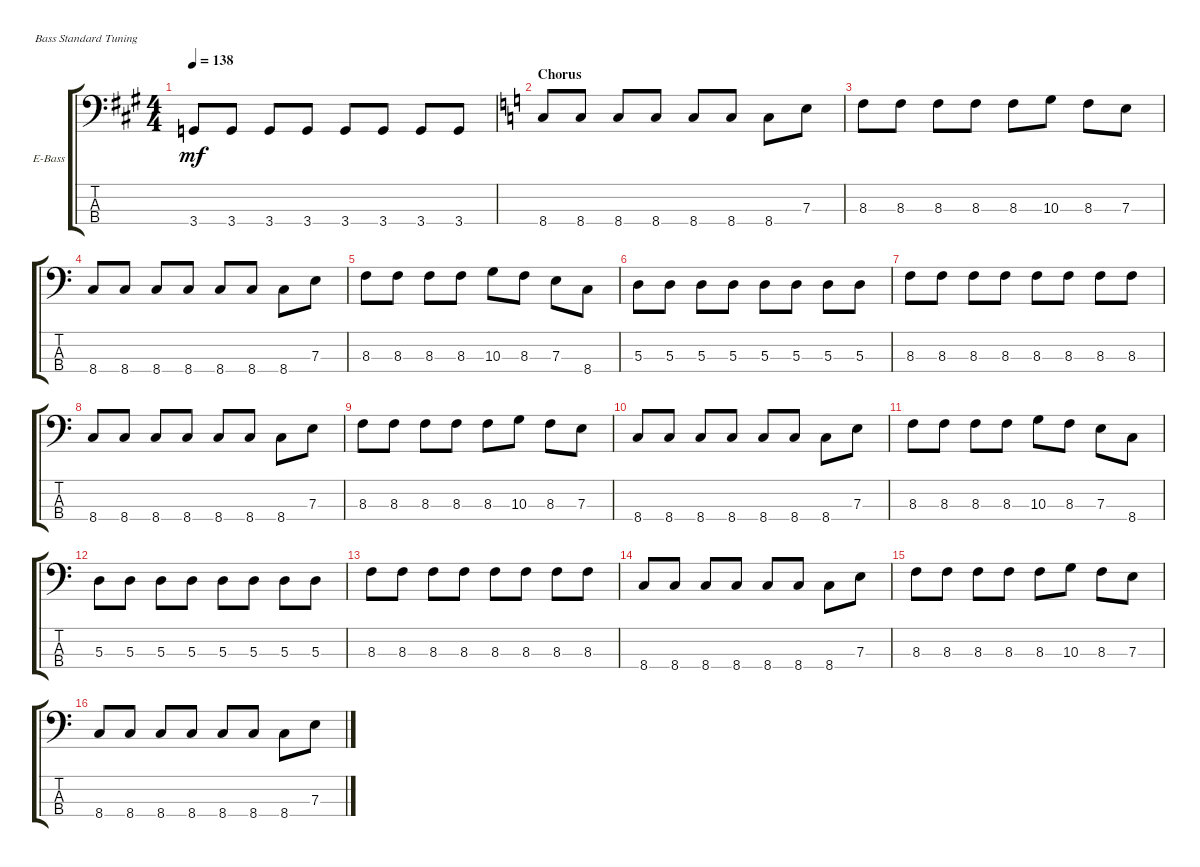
\defaultSystemsLayout 4
\bracketExtendMode groupsimilarinstruments
\firstSystemTrackNameOrientation horizontal
\otherSystemsTrackNameOrientation horizontal
\track ("Electric Bass" "E-Bass") {instrument distortionguitar}
\staff {score tabs}
\tuning (G2 D2 A1 E1)
\ts (4 4)
\tempo 138
\clef f4
\ks a
3.4.8{dy mf} 3.4.8 3.4.8 3.4.8 3.4.8 3.4.8 3.4.8 3.4.8 |
\section ("" "Chorus")
\scale
0.333333
\ks c
8.4.8 8.4.8 8.4.8 8.4.8 8.4.8 8.4.8 8.4.8 7.3.8 |
\scale
0.333333 8.3.8 8.3.8 8.3.8 8.3.8 8.3.8 10.3.8 8.3.8 7.3.8 |
\scale
0.333333 8.4.8 8.4.8 8.4.8 8.4.8 8.4.8 8.4.8 8.4.8 7.3.8 |
\scale
0.333333 8.3.8 8.3.8 8.3.8 8.3.8 10.3.8 8.3.8 7.3.8 8.4.8 |
\scale
0.333333 5.3.8 5.3.8 5.3.8 5.3.8 5.3.8 5.3.8 5.3.8 5.3.8 |
\scale
0.333333 8.3.8 8.3.8 8.3.8 8.3.8 8.3.8 8.3.8 8.3.8 8.3.8 |
\scale
0.333333 8.4.8 8.4.8 8.4.8 8.4.8 8.4.8 8.4.8 8.4.8 7.3.8 |
\scale
0.333333 8.3.8 8.3.8 8.3.8 8.3.8 8.3.8 10.3.8 8.3.8 7.3.8 |
\scale
0.333333 8.4.8 8.4.8 8.4.8 8.4.8 8.4.8 8.4.8 8.4.8 7.3.8 |
\scale
0.333333 8.3.8 8.3.8 8.3.8 8.3.8 10.3.8 8.3.8 7.3.8 8.4.8 |
\scale
0.333333 5.3.8 5.3.8 5.3.8 5.3.8 5.3.8 5.3.8 5.3.8 5.3.8 |
\scale
0.333333 8.3.8 8.3.8 8.3.8 8.3.8 8.3.8 8.3.8 8.3.8 8.3.8 |
\scale
0.333333 8.4.8 8.4.8 8.4.8 8.4.8 8.4.8 8.4.8 8.4.8 7.3.8 |
\scale
0.333333 8.3.8 8.3.8 8.3.8 8.3.8 8.3.8 10.3.8 8.3.8 7.3.8 |
\scale
0.333333 8.4.8 8.4.8 8.4.8 8.4.8 8.4.8 8.4.8 8.4.8 7.3.8
